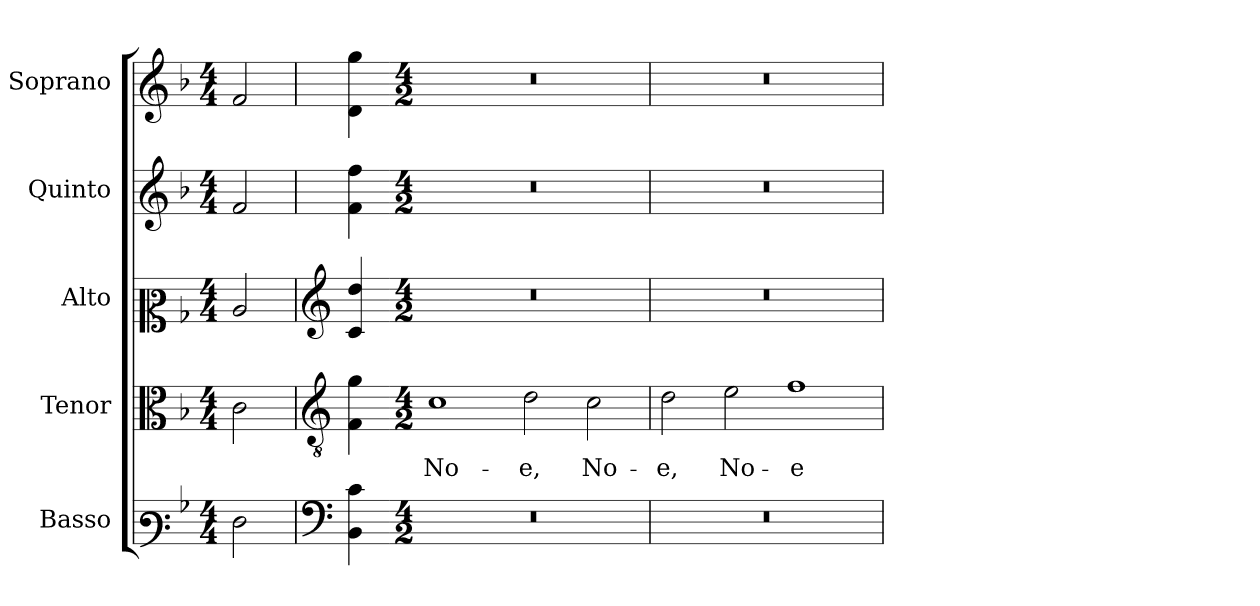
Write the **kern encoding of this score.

**kern	**kern	**text	**kern	**kern	**kern
*part5	*part4	*part4	*part3	*part2	*part1
*staff5	*staff4	*staff4	*staff3	*staff2	*staff1
*I"Basso	*I"Tenor	*	*I"Alto	*I"Quinto	*I"Soprano
*I'B.	*I'T.	*	*I'A.	*I'Q.	*I'S.
!!LO:PB:g=z
*clefF3	*clefC3	*	*clefC2	*clefG2	*clefG2
*	*ITrd7c12	*	*	*	*
*k[b-]	*k[b-]	*	*k[b-]	*k[b-]	*k[b-]
*F:	*F:	*	*F:	*F:	*F:
*M4/4	*M4/4	*	*M4/4	*M4/4	*M4/4
=1	=1	=1	=1	=1	=1
!LO:N:head=open	!LO:N:head=open	!	!LO:N:head=open	!LO:N:head=open	!LO:N:head=open
2Fi\	2Ci\	.	2ci/	2fi/	2fi/
=2	=2	=2	=2	=2	=2
*clefF4	*clefGv2	*	*clefG2	*	*
4BB-i\ 4ci	4FFi\ 4Gi	.	4ci/ 4ddi	4fi\ 4ffi	4di\ 4ggi
=3-	=3-	=3-	=3-	=3-	=3-
*M4/2	*M4/2	*	*M4/2	*M4/2	*M4/2
!LO:N:vis=1	!	!	!	!	!
!	!	!LO:LY:b:color=#000000	!LO:N:vis=1	!LO:N:vis=1	!LO:N:vis=1
0r	1Ci	No-	0r	0r	0r
!	!	!LO:LY:b:color=#000000	!	!	!
.	2Di\	-e,	.	.	.
!	!	!LO:LY:b:color=#000000	!	!	!
.	2Ci\	No-	.	.	.
=4	=4	=4	=4	=4	=4
!LO:N:vis=1	!	!	!	!	!
!	!	!LO:LY:b:color=#000000	!LO:N:vis=1	!LO:N:vis=1	!LO:N:vis=1
0r	2Di\	-e,	0r	0r	0r
!	!	!LO:LY:b:color=#000000	!	!	!
.	2Ei\	No-	.	.	.
!	!	!LO:LY:b:color=#000000	!	!	!
.	1Fi	-e	.	.	.
=	=	=	=	=	=
*-	*-	*-	*-	*-	*-
